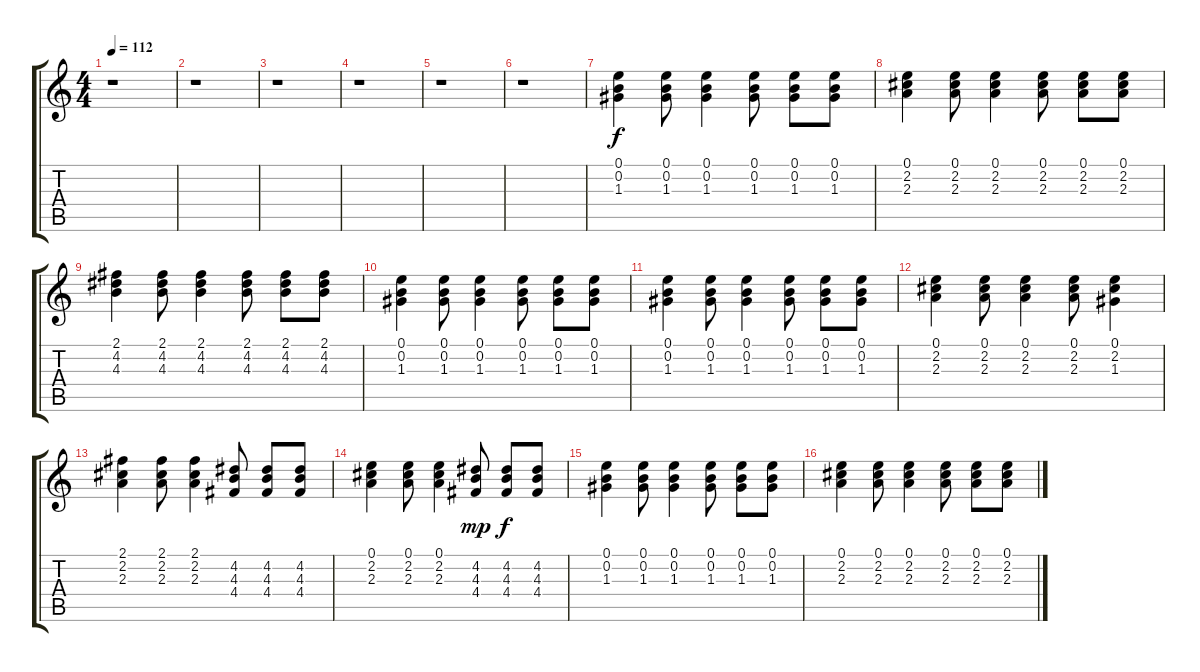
\track "" {instrument acousticguitarsteel}
\staff {score tabs}
\tuning (E4 B3 G3 D3 A2 E2) {hide}
\ts (4 4)
\tempo 112
\clef g2
\ks c
r.1{dy f} |
r.1 |
r.1 |
r.1 |
r.1 |
r.1 |
(0.1 0.2 1.3).4 (0.1 0.2 1.3).8 (0.1 0.2 1.3).4 (0.1 0.2 1.3).8 (0.1 0.2 1.3).8 (0.1 0.2 1.3).8 |
(0.1 2.2 2.3).4 (0.1 2.2 2.3).8 (0.1 2.2 2.3).4 (0.1 2.2 2.3).8 (0.1 2.2 2.3).8 (0.1 2.2 2.3).8 |
(2.1 4.2 4.3).4 (2.1 4.2 4.3).8 (2.1 4.2 4.3).4 (2.1 4.2 4.3).8 (2.1 4.2 4.3).8 (2.1 4.2 4.3).8 |
(0.1 0.2 1.3).4 (0.1 0.2 1.3).8 (0.1 0.2 1.3).4 (0.1 0.2 1.3).8 (0.1 0.2 1.3).8 (0.1 0.2 1.3).8 |
(0.1 0.2 1.3).4 (0.1 0.2 1.3).8 (0.1 0.2 1.3).4 (0.1 0.2 1.3).8 (0.1 0.2 1.3).8 (0.1 0.2 1.3).8 |
(0.1 2.2 2.3).4 (0.1 2.2 2.3).8 (0.1 2.2 2.3).4 (0.1 2.2 2.3).8 (0.1 2.2 1.3).4 |
(2.1 2.2 2.3).4 (2.1 2.2 2.3).8 (2.1 2.2 2.3).4 (4.2 4.3 4.4).8 (4.2 4.3 4.4).8 (4.2 4.3 4.4).8 |
(0.1 2.2 2.3).4 (0.1 2.2 2.3).8 (0.1 2.2 2.3).4 (4.2 4.3 4.4).8{dy mp} (4.2 4.3 4.4).8{dy f} (4.2 4.3 4.4).8 |
(0.1 0.2 1.3).4 (0.1 0.2 1.3).8 (0.1 0.2 1.3).4 (0.1 0.2 1.3).8 (0.1 0.2 1.3).8 (0.1 0.2 1.3).8 |
(0.1 2.2 2.3).4 (0.1 2.2 2.3).8 (0.1 2.2 2.3).4 (0.1 2.2 2.3).8 (0.1 2.2 2.3).8 (0.1 2.2 2.3).8
